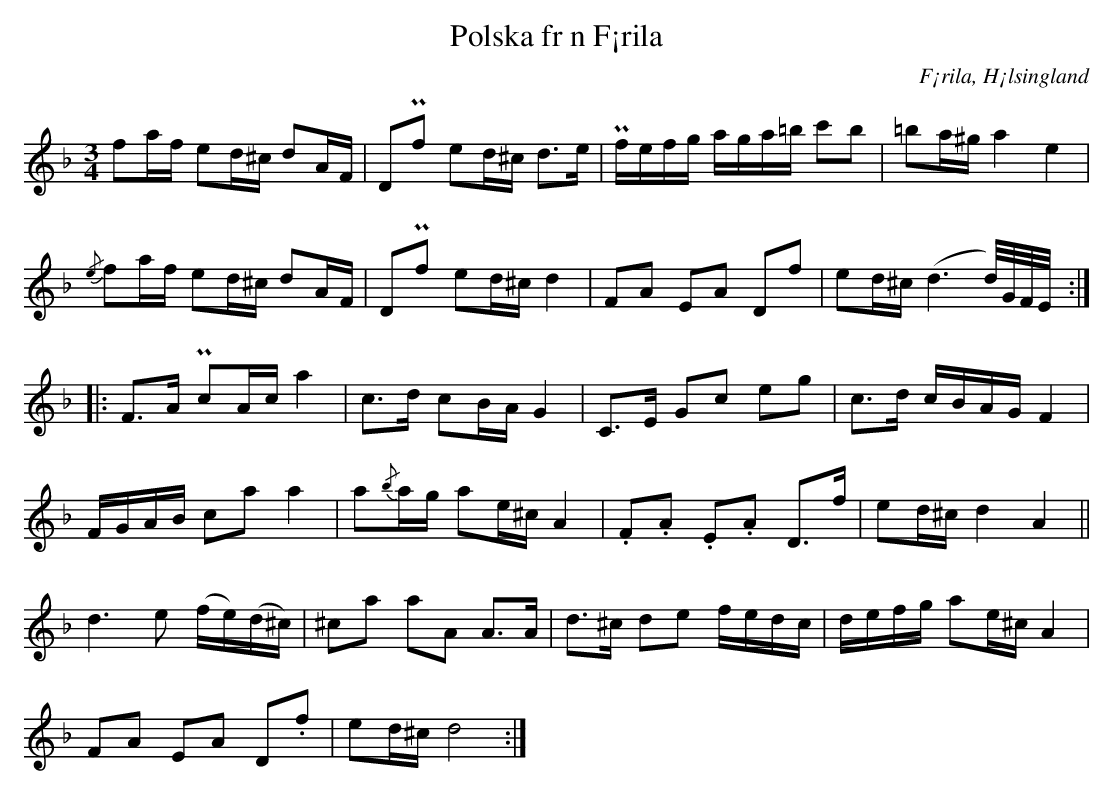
X:1
T: Polska fr n F¡rila
O: F¡rila, H¡lsingland
M: 3/4
L: 1/16
K: Dm
f2af e2d^c d2AF | D2Pf2 e2d^c d2>e2 | Pfefg aga=b c'2b2 | =b2a^g a4 e4 |
{/e}f2af e2d^c d2AF | D2Pf2 e2d^c d4 | F2A2 E2A2 D2f2 | e2d^c (d4>d)G/F/E/ ::
F2>A2 Pc2Ac a4 | c2>d2 c2BA G4 | C2>E2 G2c2 e2g2 | c2>d2 cBAG F4 |
FGAB c2a2 a4 | a2{/b}ag a2e^c A4 | .F2.A2 .E2.A2 D2>f2 | e2d^c d4 A4 ||
d6e2 (fe)(d^c) | ^c2a2 a2A2 A2>A2 | d2>^c2 d2e2 fedc | defg a2e^c A4 |
F2A2 E2A2 D2.f2 | e2d^c d8 :|
